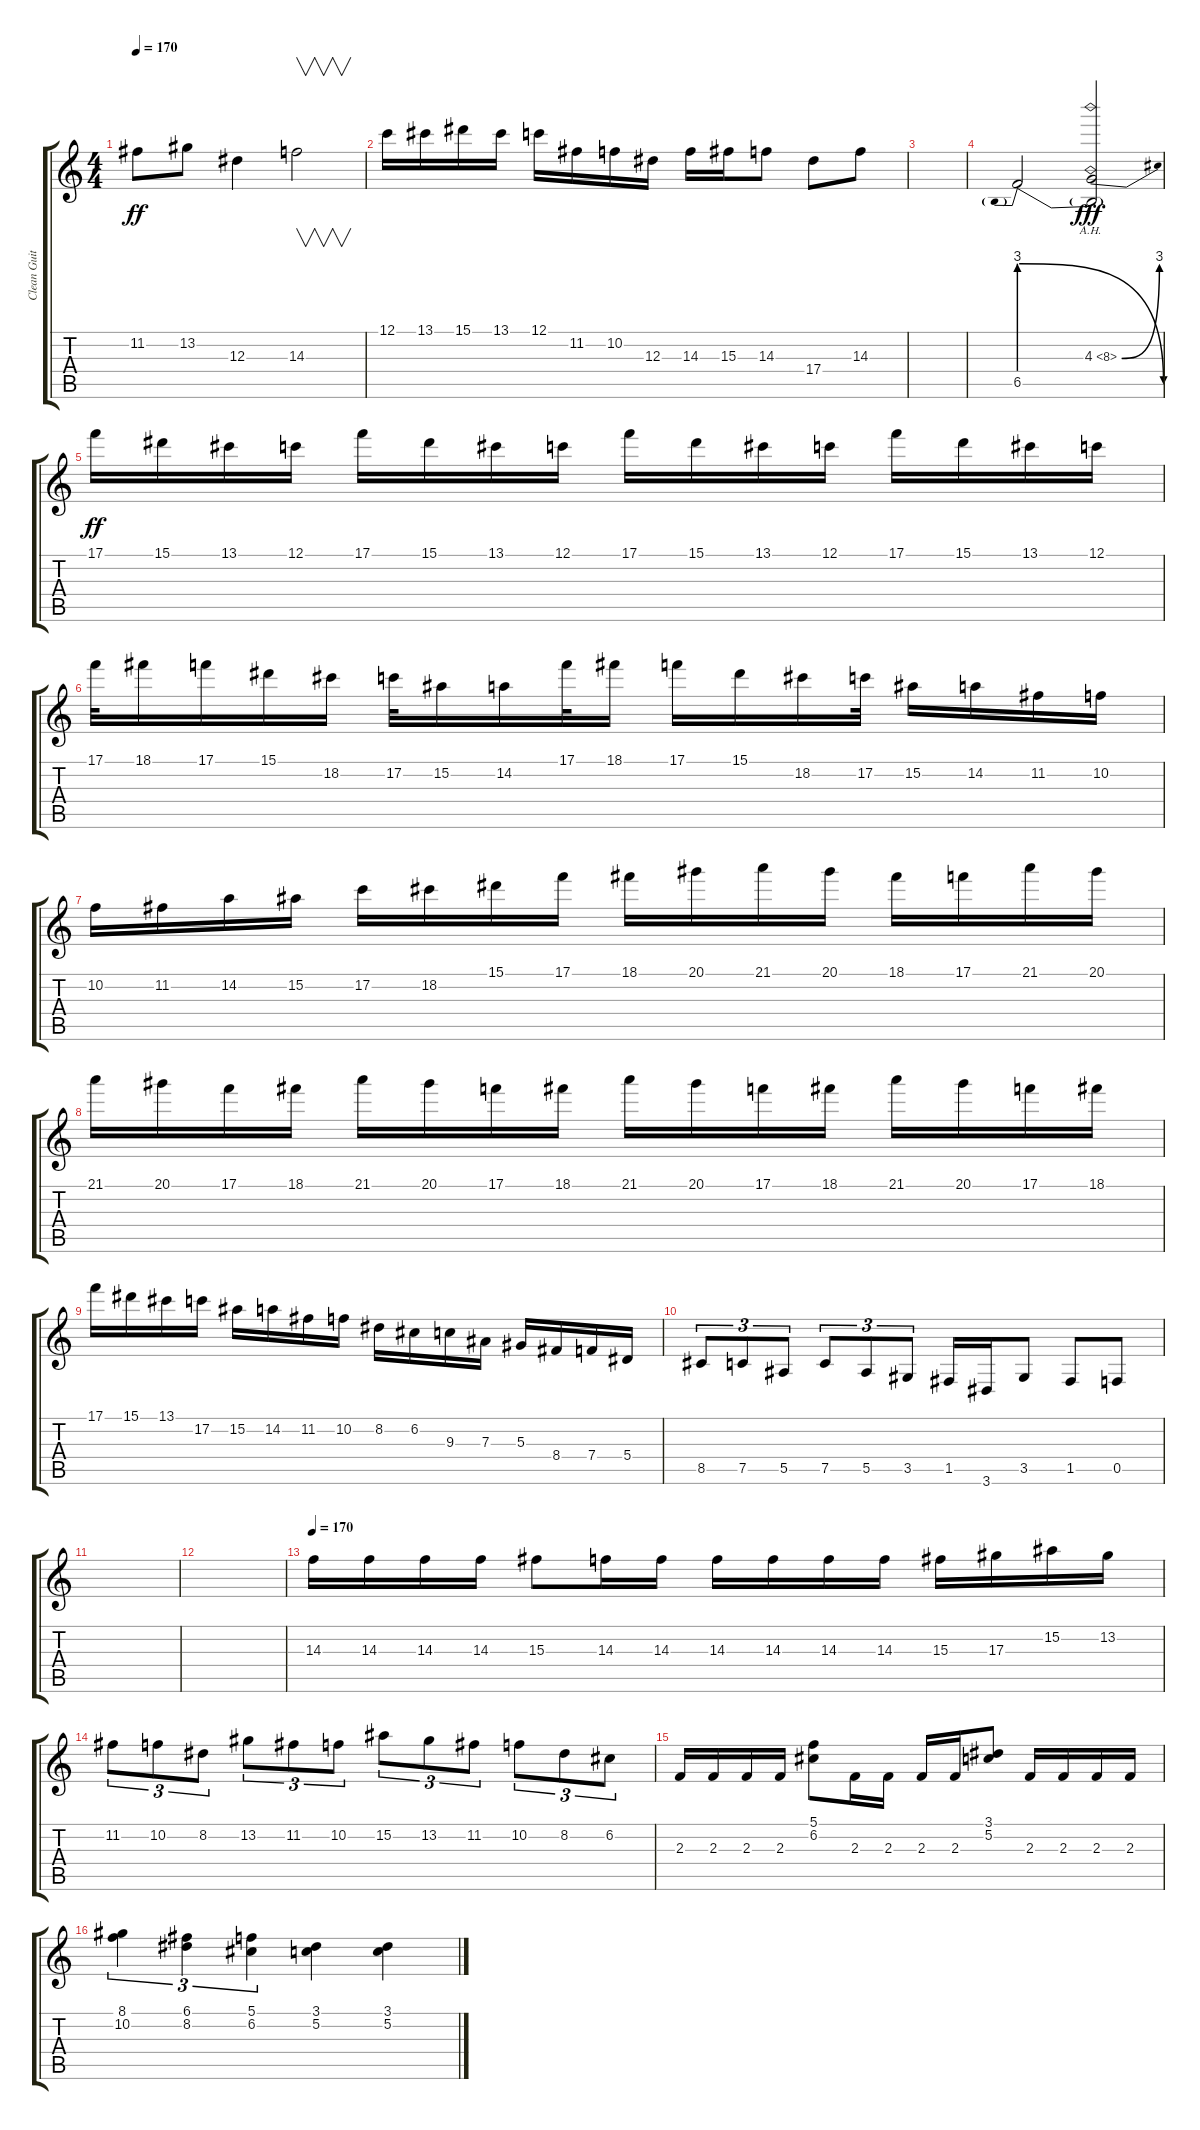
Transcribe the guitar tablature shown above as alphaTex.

\track ("Clean Guitar" "Clean Guit") {instrument electricguitarjazz}
\staff {score tabs}
\tuning (C4 G3 Eb3 Bb2 F2 C2) {hide}
\ts (4 4)
\tempo 170
\clef g2
\ks c
11.2.8{dy ff} 13.2.8 12.3.4 14.3.2{v} |
12.1.16 13.1.16 15.1.16 13.1.16 12.1.16 11.2.16 10.2.16 12.3.16 14.3.16 15.3.16 14.3.8 17.4.8 14.3.8 |
|
6.5{be (prebendrelease 0 12 60 0)}.2 (4.3{be (bend 0 0 60 12) ah 4} 6.5{ah 12 t}).2{dy fff} |
17.1.16{dy ff volume 13 instrument distortionguitar} 15.1.16 13.1.16 12.1.16 17.1.16 15.1.16 13.1.16 12.1.16 17.1.16 15.1.16 13.1.16 12.1.16 17.1.16 15.1.16 13.1.16 12.1.16 |
17.1.32 18.1.16 17.1.16 15.1.16 18.2.16 17.2.32 15.2.16 14.2.16 17.1.32 18.1.16 17.1.16 15.1.16 18.2.16 17.2.32 15.2.16 14.2.16 11.2.16 10.2.16 |
10.2.16 11.2.16 14.2.16 15.2.16 17.2.16 18.2.16 15.1.16 17.1.16 18.1.16 20.1.16 21.1.16 20.1.16 18.1.16 17.1.16 21.1.16 20.1.16 |
21.1.16 20.1.16 17.1.16 18.1.16 21.1.16 20.1.16 17.1.16 18.1.16 21.1.16 20.1.16 17.1.16 18.1.16 21.1.16 20.1.16 17.1.16 18.1.16 |
17.1.16 15.1.16 13.1.16 17.2.16 15.2.16 14.2.16 11.2.16 10.2.16 8.2.16 6.2.16 9.3.16 7.3.16 5.3.16 8.4.16 7.4.16 5.4.16 |
8.5.8{tu (3 2)} 7.5.8{tu (3 2)} 5.5.8{tu (3 2)} 7.5.8{tu (3 2)} 5.5.8{tu (3 2)} 3.5.8{tu (3 2)} 1.5.16 3.6.16 3.5.8 1.5.8 0.5.8 |
|
|
\tempo 170
14.3.16{volume 13 instrument distortionguitar} 14.3.16 14.3.16 14.3.16 15.3.8 14.3.16 14.3.16 14.3.16 14.3.16 14.3.16 14.3.16 15.3.16 17.3.16 15.2.16 13.2.16 |
11.2.8{tu (3 2)} 10.2.8{tu (3 2)} 8.2.8{tu (3 2)} 13.2.8{tu (3 2)} 11.2.8{tu (3 2)} 10.2.8{tu (3 2)} 15.2.8{tu (3 2)} 13.2.8{tu (3 2)} 11.2.8{tu (3 2)} 10.2.8{tu (3 2)} 8.2.8{tu (3 2)} 6.2.8{tu (3 2)} |
2.3.16 2.3.16 2.3.16 2.3.16 (5.1 6.2).8 2.3.16 2.3.16 2.3.16 2.3.16 (3.1 5.2).8 2.3.16 2.3.16 2.3.16 2.3.16 |
(8.1 10.2).4{tu (3 2)} (6.1 8.2).4{tu (3 2)} (5.1 6.2).4{tu (3 2)} (3.1 5.2).4 (3.1 5.2).4
